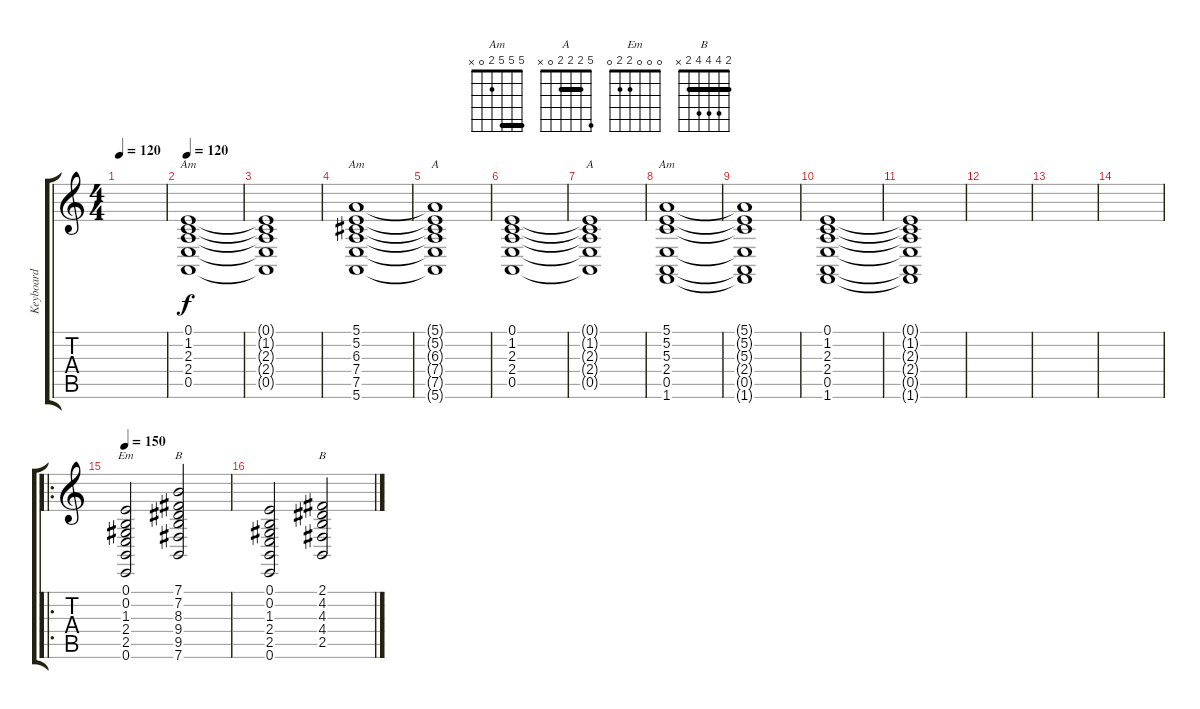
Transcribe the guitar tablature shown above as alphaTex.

\track ("Keyboard" "Keyboard") {instrument stringensemble1}
\staff {score tabs}
\tuning (E4 B3 G3 D3 A2 E2) {hide}
\chord ("Am" 0 1 2 2 0 x)
\chord ("Am" 17 17 17 14 15 17) {firstfret 14 barre 17}
\chord ("A" 5 5 6 7 7 5) {firstfret 5 barre 5}
\chord ("A" 5 2 2 2 0 x) {barre 2}
\chord ("Am" 5 5 5 2 0 x) {barre 5}
\chord ("Em" 0 0 0 2 2 0)
\chord ("B" 7 7 8 9 9 7) {firstfret 7 barre 7}
\chord ("B" 2 4 4 4 2 x) {barre 2}
\ts (4 4)
\tempo 120
\clef g2
\ks c
|
\tempo 120
(0.1 1.2 2.3 2.4 0.5).1{ch "Am"} |
(0.1{t} 1.2{t} 2.3{t} 2.4{t} 0.5{t}).1 |
(5.1 5.2 6.3 7.4 7.5 5.6).1{ch "Am"} |
(5.1{t} 5.2{t} 6.3{t} 7.4{t} 7.5{t} 5.6{t}).1{ch "A"} |
(0.1 1.2 2.3 2.4 0.5).1 |
(0.1{t} 1.2{t} 2.3{t} 2.4{t} 0.5{t}).1{ch "A"} |
(5.1 5.2 5.3 2.4 0.5 1.6).1{ch "Am"} |
(5.1{t} 5.2{t} 5.3{t} 2.4{t} 0.5{t} 1.6{t}).1 |
(0.1 1.2 2.3 2.4 0.5 1.6).1 |
(0.1{t} 1.2{t} 2.3{t} 2.4{t} 0.5{t} 1.6{t}).1 |
|
|
|
\ro
\tempo 150
(0.1 0.2 1.3 2.4 2.5 0.6).2{ch "Em"} (7.1 7.2 8.3 9.4 9.5 7.6).2{ch "B"} |
(0.1 0.2 1.3 2.4 2.5 0.6).2 (2.1 4.2 4.3 4.4 2.5).2{ch "B"}
